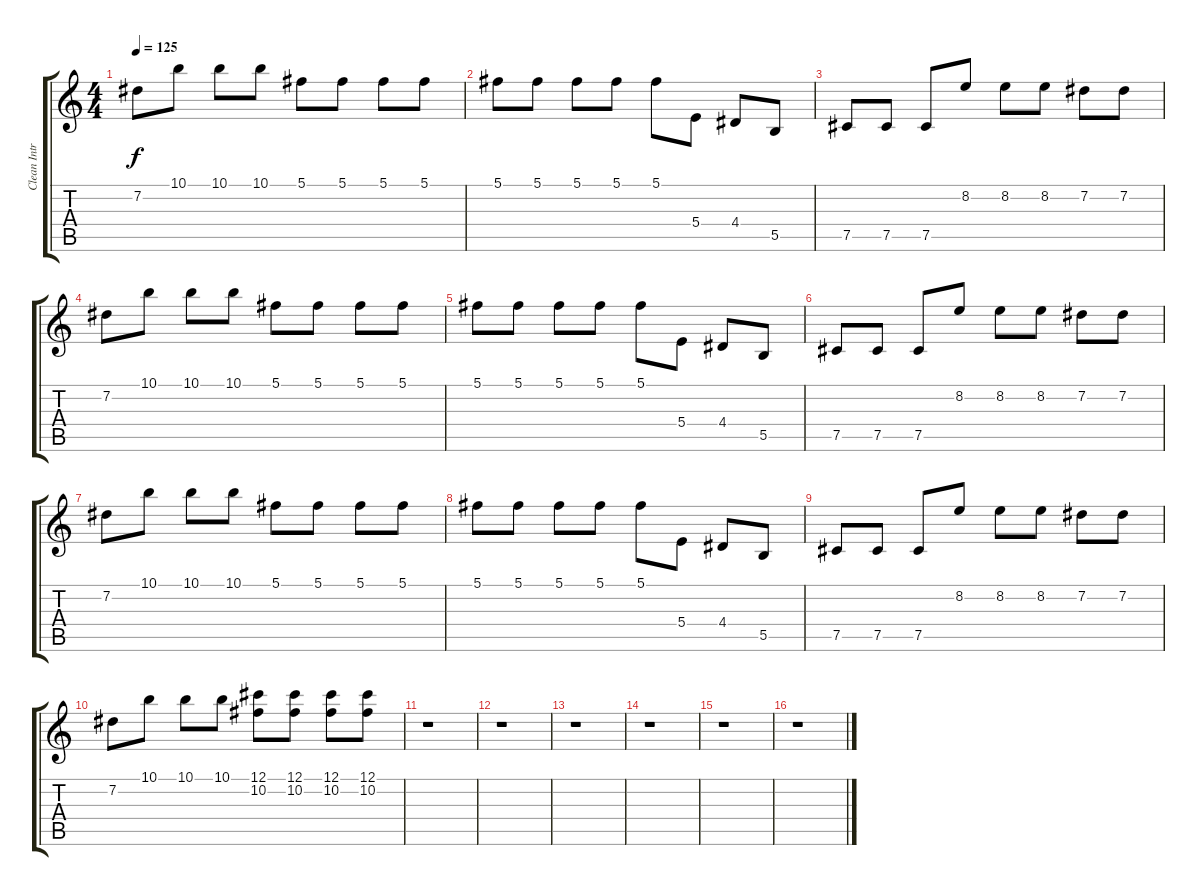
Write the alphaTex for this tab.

\track ("Clean Intro 3" "Clean Intr") {instrument electricguitarjazz}
\staff {score tabs}
\tuning (Db4 Ab3 E3 B2 Gb2 B1) {hide}
\ts (4 4)
\tempo 125
\clef g2
\ks c
7.2.8{dy f} 10.1.8 10.1.8 10.1.8 5.1.8 5.1.8 5.1.8 5.1.8 |
5.1.8 5.1.8 5.1.8 5.1.8 5.1.8 5.4.8 4.4.8 5.5.8 |
7.5.8 7.5.8 7.5.8 8.2.8 8.2.8 8.2.8 7.2.8 7.2.8 |
7.2.8 10.1.8 10.1.8 10.1.8 5.1.8 5.1.8 5.1.8 5.1.8 |
5.1.8 5.1.8 5.1.8 5.1.8 5.1.8 5.4.8 4.4.8 5.5.8 |
7.5.8 7.5.8 7.5.8 8.2.8 8.2.8 8.2.8 7.2.8 7.2.8 |
7.2.8 10.1.8 10.1.8 10.1.8 5.1.8 5.1.8 5.1.8 5.1.8 |
5.1.8 5.1.8 5.1.8 5.1.8 5.1.8 5.4.8 4.4.8 5.5.8 |
7.5.8 7.5.8 7.5.8 8.2.8 8.2.8 8.2.8 7.2.8 7.2.8 |
7.2.8 10.1.8 10.1.8 10.1.8 (12.1 10.2).8 (12.1 10.2).8 (12.1 10.2).8 (12.1 10.2).8 |
r.1 |
r.1 |
r.1 |
r.1 |
r.1 |
r.1
